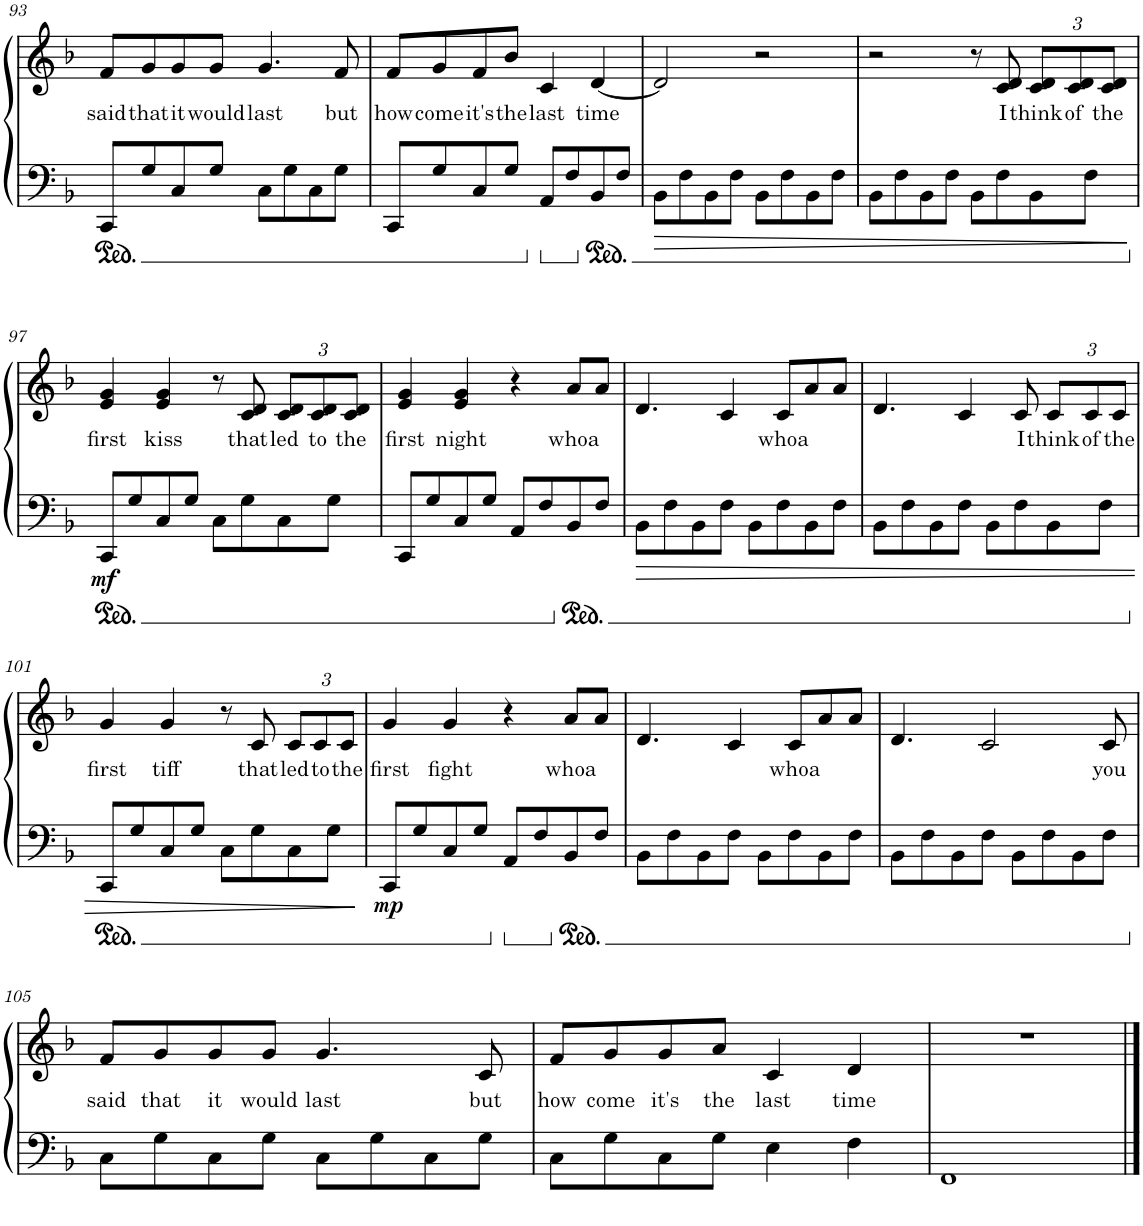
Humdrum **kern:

**kern	**kern	**text	**dynam
*part1	*part1	*part1	*part1
*staff2	*staff1	*staff1	*staff1/2
*I"Piano	*	*	*
*I'Pno.	*	*	*
!!LO:PB:g=z
*clefF4	*clefG2	*	*
*k[b-]	*k[b-]	*	*
*M4/4	*M4/4	*	*
=93	=93	=93	=93
!	!	!LO:LY:b	!
8CC/L	8f/L	said	.
!	!	!LO:LY:b	!
8G/	8g/	that	.
!	!	!LO:LY:b	!
8C/	8g/	it	.
!	!	!LO:LY:b	!
8G/J	8g/J	would	.
!	!	!LO:LY:b	!
8C\L	4.g/	last	.
8G\	.	.	.
8C\	.	.	.
!	!	!LO:LY:b	!
8G\J	8f/	but	.
=94	=94	=94	=94
!	!	!LO:LY:b	!
8CC/L	8f/L	how	.
!	!	!LO:LY:b	!
8G/	8g/	come	.
!	!	!LO:LY:b	!
8C/	8f/	it's	.
!	!	!LO:LY:b	!
8G/J	8b-/J	the	.
!	!	!LO:LY:b	!
8AA/L	4c/	last	.
8F/	.	.	.
!	!	!LO:LY:b	!
8BB-/	[4d/	time	.
8F/J	.	.	.
=95	=95	=95	=95
8BB-\L	2d/]	.	.
8F\	.	.	.
8BB-\	.	.	.
8F\J	.	.	.
8BB-\L	2r	.	.
8F\	.	.	.
8BB-\	.	.	.
8F\J	.	.	.
=96	=96	=96	=96
8BB-\L	2r	.	.
8F\	.	.	.
8BB-\	.	.	.
8F\J	.	.	.
8BB-\L	8r	.	.
!	!	!LO:LY:b	!
8F\	8c/ 8d/	I	.
*	*Xbrackettup	*	*
!	!	!LO:LY:b	!
8BB-\	12c/ 12d/L	think	.
!	!	!LO:LY:b	!
.	12c/ 12d/	of	.
8F\J	.	.	.
!	!	!LO:LY:b	!
.	12c/ 12d/J	the	.
!!LO:LB:g=z
=97	=97	=97	=97
!	!	!LO:LY:b	!LO:DY:b=2
8CC/L	4e/ 4g/	first	mf
8G/	.	.	.
!	!	!LO:LY:b	!
8C/	4e/ 4g/	kiss	.
8G/J	.	.	.
8C\L	8r	.	.
!	!	!LO:LY:b	!
8G\	8c/ 8d/	that	.
!	!	!LO:LY:b	!
8C\	12c/ 12d/L	led	.
!	!	!LO:LY:b	!
.	12c/ 12d/	to	.
8G\J	.	.	.
!	!	!LO:LY:b	!
.	12c/ 12d/J	the	.
=98	=98	=98	=98
!	!	!LO:LY:b	!
8CC/L	4e/ 4g/	first	.
8G/	.	.	.
!	!	!LO:LY:b	!
8C/	4e/ 4g/	night	.
8G/J	.	.	.
8AA/L	4r	.	.
8F/	.	.	.
!	!	!LO:LY:b	!
8BB-/	8a/L	whoa	.
8F/J	8a/J	.	.
=99	=99	=99	=99
8BB-\L	4.d/	.	.
8F\	.	.	.
8BB-\	.	.	.
8F\J	4c/	.	.
8BB-\L	.	.	.
!	!	!LO:LY:b	!
8F\	8c/L	whoa	.
8BB-\	8a/	.	.
8F\J	8a/J	.	.
=100	=100	=100	=100
8BB-\L	4.d/	.	.
8F\	.	.	.
8BB-\	.	.	.
8F\J	4c/	.	.
8BB-\L	.	.	.
!	!	!LO:LY:b	!
8F\	8c/	I	.
!	!	!LO:LY:b	!
8BB-\	12c/L	think	.
!	!	!LO:LY:b	!
.	12c/	of	.
8F\J	.	.	.
!	!	!LO:LY:b	!
.	12c/J	the	.
!!LO:LB:g=z
=101	=101	=101	=101
!	!	!LO:LY:b	!
8CC/L	4g/	first	.
8G/	.	.	.
!	!	!LO:LY:b	!
8C/	4g/	tiff	.
8G/J	.	.	.
8C\L	8r	.	.
!	!	!LO:LY:b	!
8G\	8c/	that	.
!	!	!LO:LY:b	!
8C\	12c/L	led	.
!	!	!LO:LY:b	!
.	12c/	to	.
8G\J	.	.	.
!	!	!LO:LY:b	!
.	12c/J	the	.
=102	=102	=102	=102
!	!	!LO:LY:b	!LO:DY:b=2
8CC/L	4g/	first	mp
8G/	.	.	.
!	!	!LO:LY:b	!
8C/	4g/	fight	.
8G/J	.	.	.
8AA/L	4r	.	.
8F/	.	.	.
!	!	!LO:LY:b	!
8BB-/	8a/L	whoa	.
8F/J	8a/J	.	.
=103	=103	=103	=103
8BB-\L	4.d/	.	.
8F\	.	.	.
8BB-\	.	.	.
8F\J	4c/	.	.
8BB-\L	.	.	.
!	!	!LO:LY:b	!
8F\	8c/L	whoa	.
8BB-\	8a/	.	.
8F\J	8a/J	.	.
=104	=104	=104	=104
8BB-\L	4.d/	.	.
8F\	.	.	.
8BB-\	.	.	.
8F\J	2c/	.	.
8BB-\L	.	.	.
8F\	.	.	.
8BB-\	.	.	.
!	!	!LO:LY:b	!
8F\J	8c/	you	.
!!LO:LB:g=z
=105	=105	=105	=105
!	!	!LO:LY:b	!
8C\L	8f/L	said	.
!	!	!LO:LY:b	!
8G\	8g/	that	.
!	!	!LO:LY:b	!
8C\	8g/	it	.
!	!	!LO:LY:b	!
8G\J	8g/J	would	.
!	!	!LO:LY:b	!
8C\L	4.g/	last	.
8G\	.	.	.
8C\	.	.	.
!	!	!LO:LY:b	!
8G\J	8c/	but	.
=106	=106	=106	=106
!	!	!LO:LY:b	!
8C\L	8f/L	how	.
!	!	!LO:LY:b	!
8G\	8g/	come	.
!	!	!LO:LY:b	!
8C\	8g/	it's	.
!	!	!LO:LY:b	!
8G\J	8a/J	the	.
!	!	!LO:LY:b	!
4E\	4c/	last	.
!	!	!LO:LY:b	!
4F\	4d/	time	.
=107	=107	=107	=107
1FF	1r	.	.
==	==	==	==
*-	*-	*-	*-
